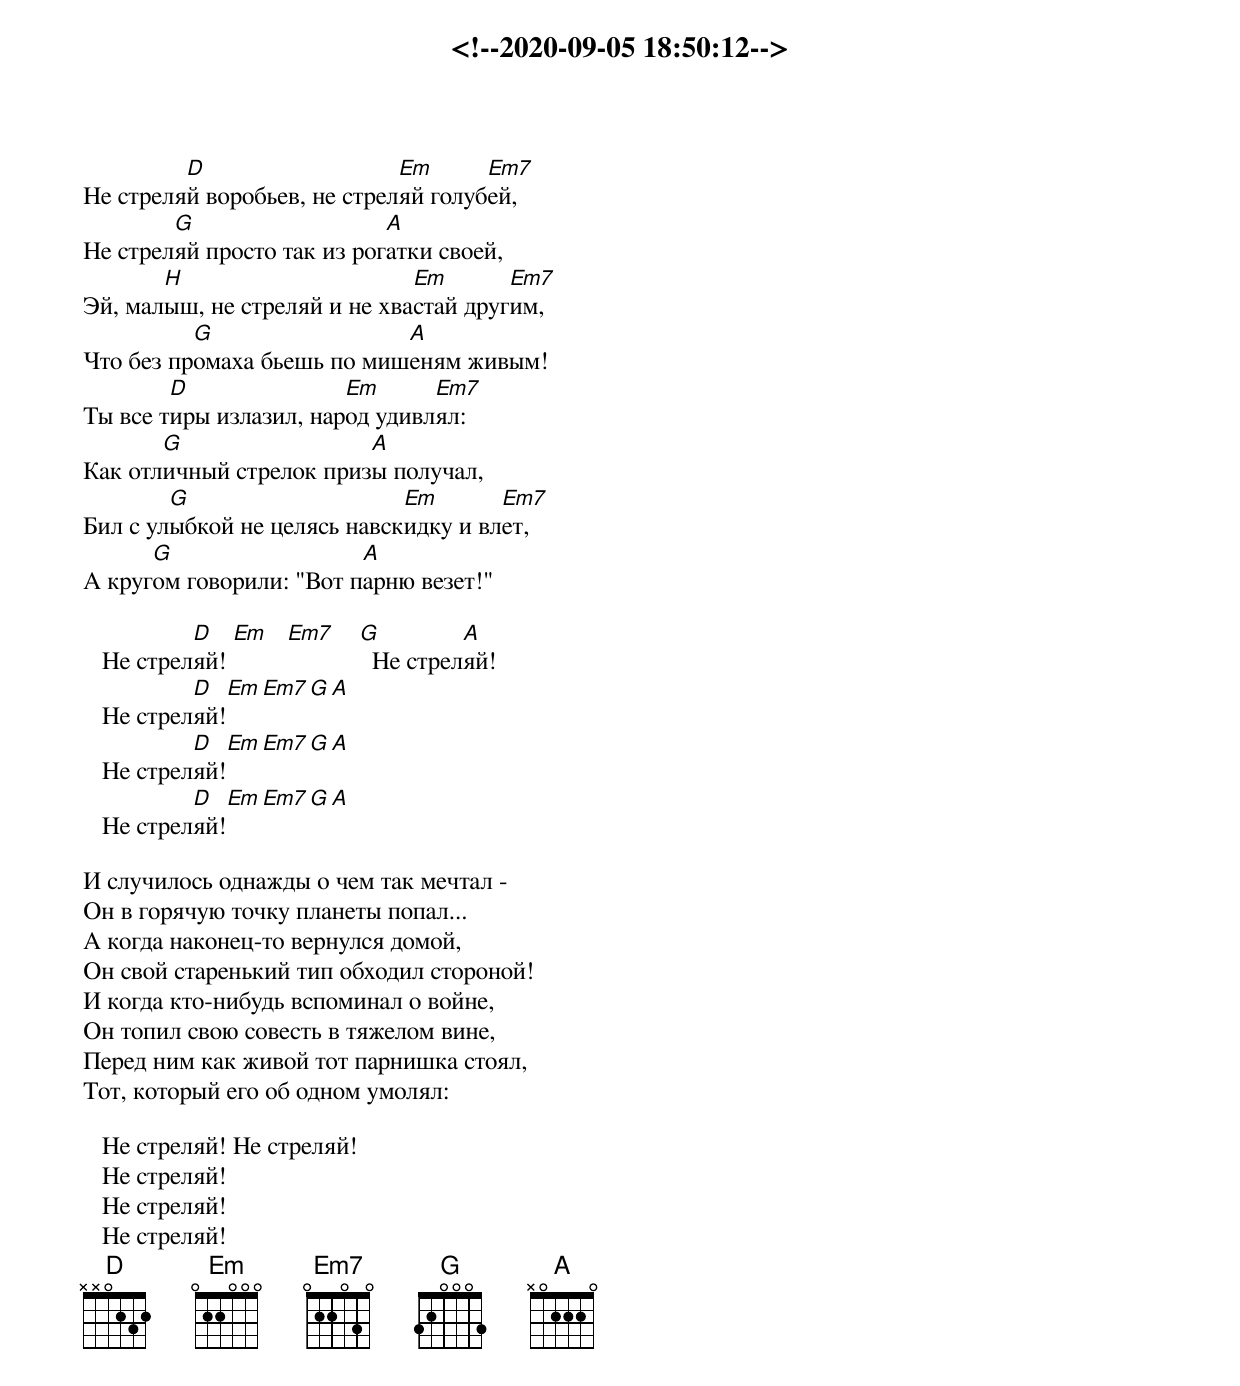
<!--2020-09-05 18:50:12-->
         D                   Em      Em7
Не стреляй воробьев, не стреляй голубей,
        G                   A
Не стреляй просто так из рогатки своей,
       H                      Em       Em7
Эй, малыш, не стреляй и не хвастай другим,
          G                 A
Что без промаха бьешь по мишеням живым!
        D               Em      Em7
Ты все тиры излазил, народ удивлял:
       G                 A
Как отличный стрелок призы получал,
        G                    Em       Em7
Бил с улыбкой не целясь навскидку и влет,
      G                  A
А кругом говорили: "Вот парню везет!"

           D   Em Em7 G         A
   Не стреляй!          Не стреляй!
           D   Em Em7 G A
   Не стреляй!
           D   Em Em7 G A
   Не стреляй!
           D   Em Em7 G A
   Не стреляй!

И случилось однажды о чем так мечтал -
Он в горячую точку планеты попал...
А когда наконец-то вернулся домой,
Он свой старенький тип обходил стороной!
И когда кто-нибудь вспоминал о войне,
Он топил свою совесть в тяжелом вине,
Перед ним как живой тот парнишка стоял,
Тот, который его об одном умолял:

   Не стреляй! Не стреляй!
   Не стреляй!
   Не стреляй!
   Не стреляй!
